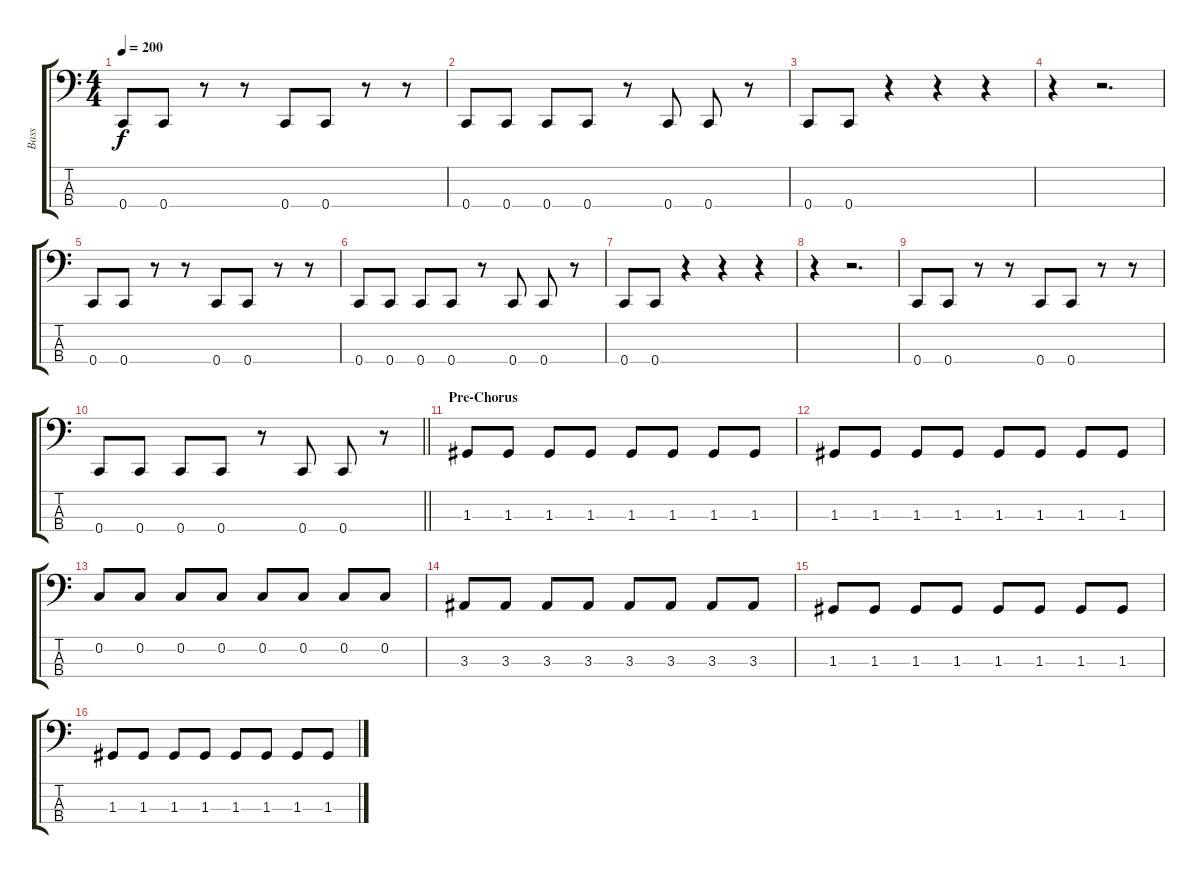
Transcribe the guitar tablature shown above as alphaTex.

\track ("Bass" "Bass") {instrument electricbasspick}
\staff {score tabs}
\tuning (F2 C2 G1 C1) {hide}
\ts (4 4)
\tempo 200
\clef f4
\ks c
0.4.8{dy f} 0.4.8 r.8 r.8 0.4.8 0.4.8 r.8 r.8 |
0.4.8 0.4.8 0.4.8 0.4.8 r.8 0.4.8 0.4.8 r.8 |
0.4.8 0.4.8 r.4 r.4 r.4 |
r.4 r.2{d} |
0.4.8 0.4.8 r.8 r.8 0.4.8 0.4.8 r.8 r.8 |
0.4.8 0.4.8 0.4.8 0.4.8 r.8 0.4.8 0.4.8 r.8 |
0.4.8 0.4.8 r.4 r.4 r.4 |
r.4 r.2{d} |
0.4.8 0.4.8 r.8 r.8 0.4.8 0.4.8 r.8 r.8 |
\barLineRight lightlight
0.4.8 0.4.8 0.4.8 0.4.8 r.8 0.4.8 0.4.8 r.8 |
\section ("" "Pre-Chorus")
1.3.8 1.3.8 1.3.8 1.3.8 1.3.8 1.3.8 1.3.8 1.3.8 |
1.3.8 1.3.8 1.3.8 1.3.8 1.3.8 1.3.8 1.3.8 1.3.8 |
0.2.8 0.2.8 0.2.8 0.2.8 0.2.8 0.2.8 0.2.8 0.2.8 |
3.3.8 3.3.8 3.3.8 3.3.8 3.3.8 3.3.8 3.3.8 3.3.8 |
1.3.8 1.3.8 1.3.8 1.3.8 1.3.8 1.3.8 1.3.8 1.3.8 |
1.3.8 1.3.8 1.3.8 1.3.8 1.3.8 1.3.8 1.3.8 1.3.8
